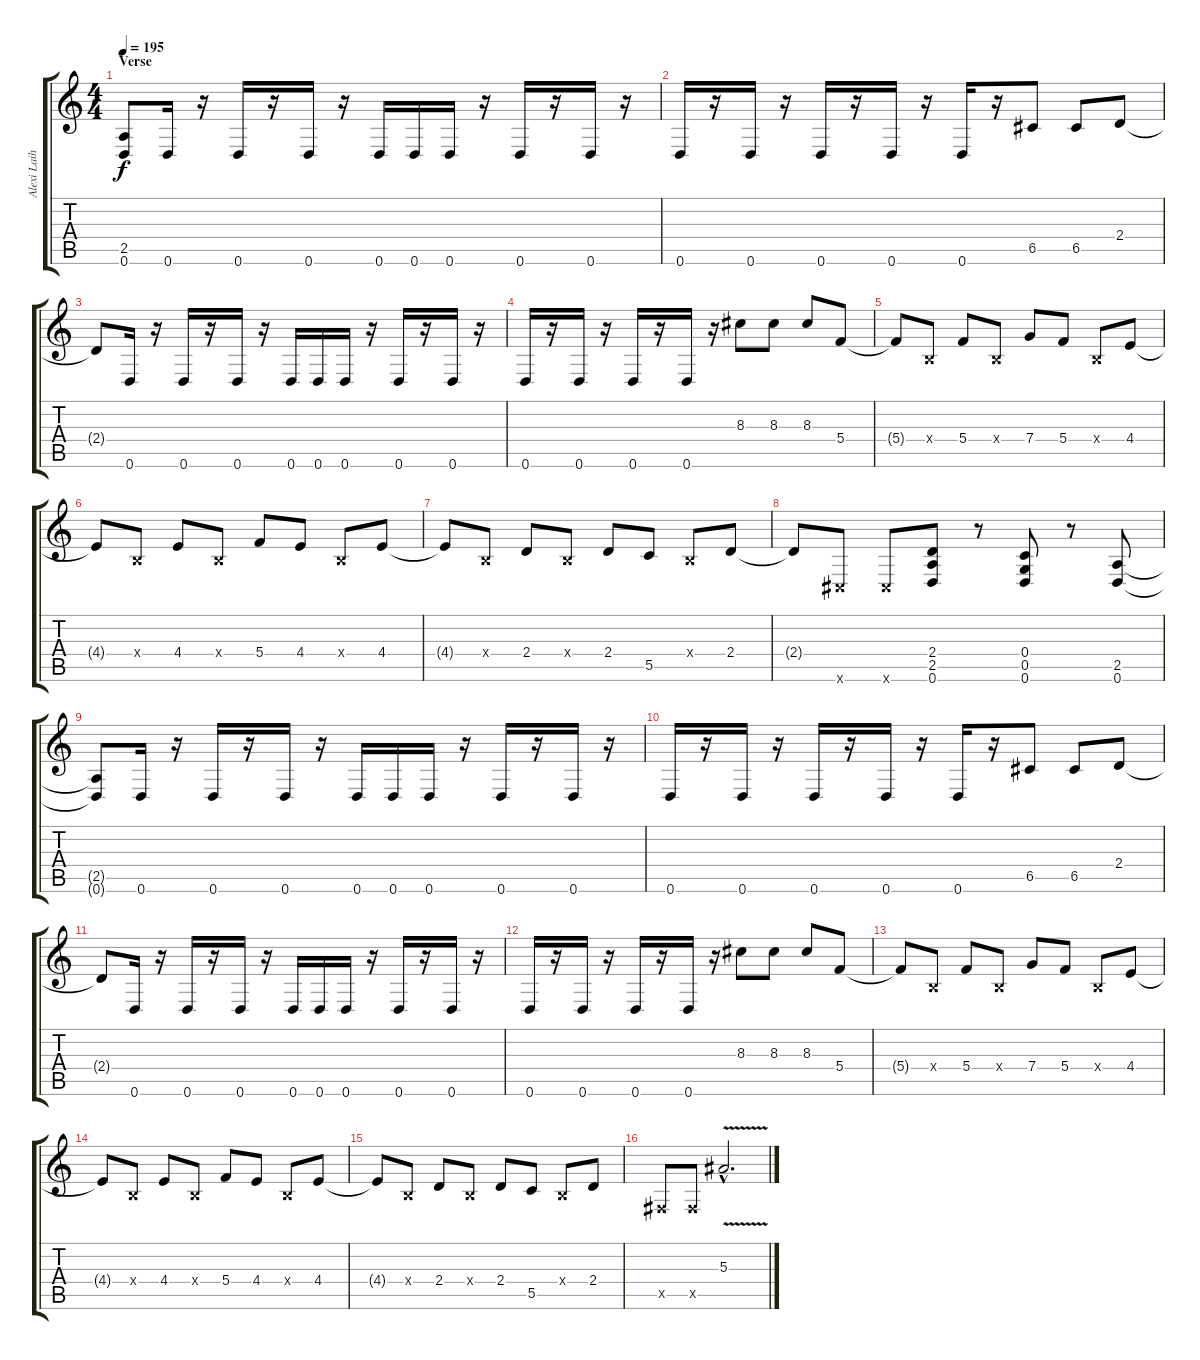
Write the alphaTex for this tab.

\track ("Alexi Laiho" "Alexi Laih") {instrument distortionguitar}
\staff {score tabs}
\tuning (D4 A3 F3 C3 G2 D2) {hide}
\ts (4 4)
\section ("" "Verse")
\tempo 195
\clef g2
\ks c
(2.5{t} 0.6{t}).8{dy f} 0.6.16 r.16 0.6.16 r.16 0.6.16 r.16 0.6.16 0.6.16 0.6.16 r.16 0.6.16 r.16 0.6.16 r.16 |
0.6.16 r.16 0.6.16 r.16 0.6.16 r.16 0.6.16 r.16 0.6.16 r.16 6.5.8 6.5.8 2.4.8 |
2.4{t}.8 0.6.16 r.16 0.6.16 r.16 0.6.16 r.16 0.6.16 0.6.16 0.6.16 r.16 0.6.16 r.16 0.6.16 r.16 |
0.6.16 r.16 0.6.16 r.16 0.6.16 r.16 0.6.16 r.16 8.3.8 8.3.8 8.3.8 5.4.8 |
5.4{t}.8 -1.4{x}.8 5.4.8 -1.4{x}.8 7.4.8 5.4.8 -1.4{x}.8 4.4.8 |
4.4{t}.8 -1.4{x}.8 4.4.8 -1.4{x}.8 5.4.8 4.4.8 -1.4{x}.8 4.4.8 |
4.4{t}.8 -1.4{x}.8 2.4.8 -1.4{x}.8 2.4.8 5.5.8 -1.4{x}.8 2.4.8 |
2.4{t}.8 -1.6{x}.8 -1.6{x}.8 (2.4 2.5 0.6).8 r.8 (0.4 0.5 0.6).8 r.8 (2.5 0.6).8 |
(2.5{t} 0.6{t}).8 0.6.16 r.16 0.6.16 r.16 0.6.16 r.16 0.6.16 0.6.16 0.6.16 r.16 0.6.16 r.16 0.6.16 r.16 |
0.6.16 r.16 0.6.16 r.16 0.6.16 r.16 0.6.16 r.16 0.6.16 r.16 6.5.8 6.5.8 2.4.8 |
2.4{t}.8 0.6.16 r.16 0.6.16 r.16 0.6.16 r.16 0.6.16 0.6.16 0.6.16 r.16 0.6.16 r.16 0.6.16 r.16 |
0.6.16 r.16 0.6.16 r.16 0.6.16 r.16 0.6.16 r.16 8.3.8 8.3.8 8.3.8 5.4.8 |
5.4{t}.8 -1.4{x}.8 5.4.8 -1.4{x}.8 7.4.8 5.4.8 -1.4{x}.8 4.4.8 |
4.4{t}.8 -1.4{x}.8 4.4.8 -1.4{x}.8 5.4.8 4.4.8 -1.4{x}.8 4.4.8 |
4.4{t}.8 -1.4{x}.8 2.4.8 -1.4{x}.8 2.4.8 5.5.8 -1.4{x}.8 2.4.8 |
-1.5{x}.8 -1.5{x}.8 5.3{v hac}.2{d}
